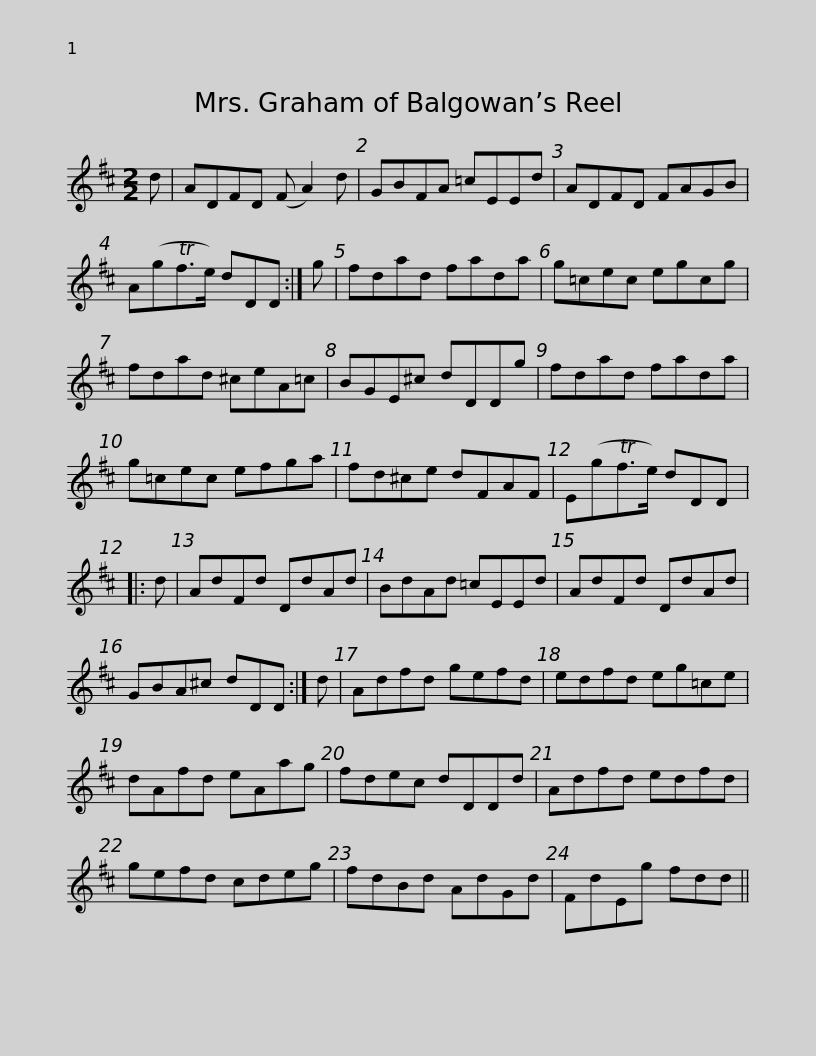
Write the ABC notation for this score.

X:1
L:1/8
M:2/2
I:linebreak $
K:D
V:1 treble
V:1
 d | ADFD (F A2) d | GBFA =cEEd | ADFD FAGB | A(gTf>e) dDD :| %5
 g | fdad fada |$ g=cec egcg | fdad ^ceA=c | BGE^c dDDg | %10
 fdad fada | g=cec efga |$ fd^ce dFAF | E(gTf>e) dDD |: d | %15
 AdFd DdAd | BdAd =cEEd | AdFd DdAd |$ GBA^c dDD :| d | %20
 Adfd gefd | edfd eg=ce | dAfd eAag | fdec dDDd |$ Adfd edfd | %25
 gefd cdeg | fdBd AdGd | FdEg fdd || %28
